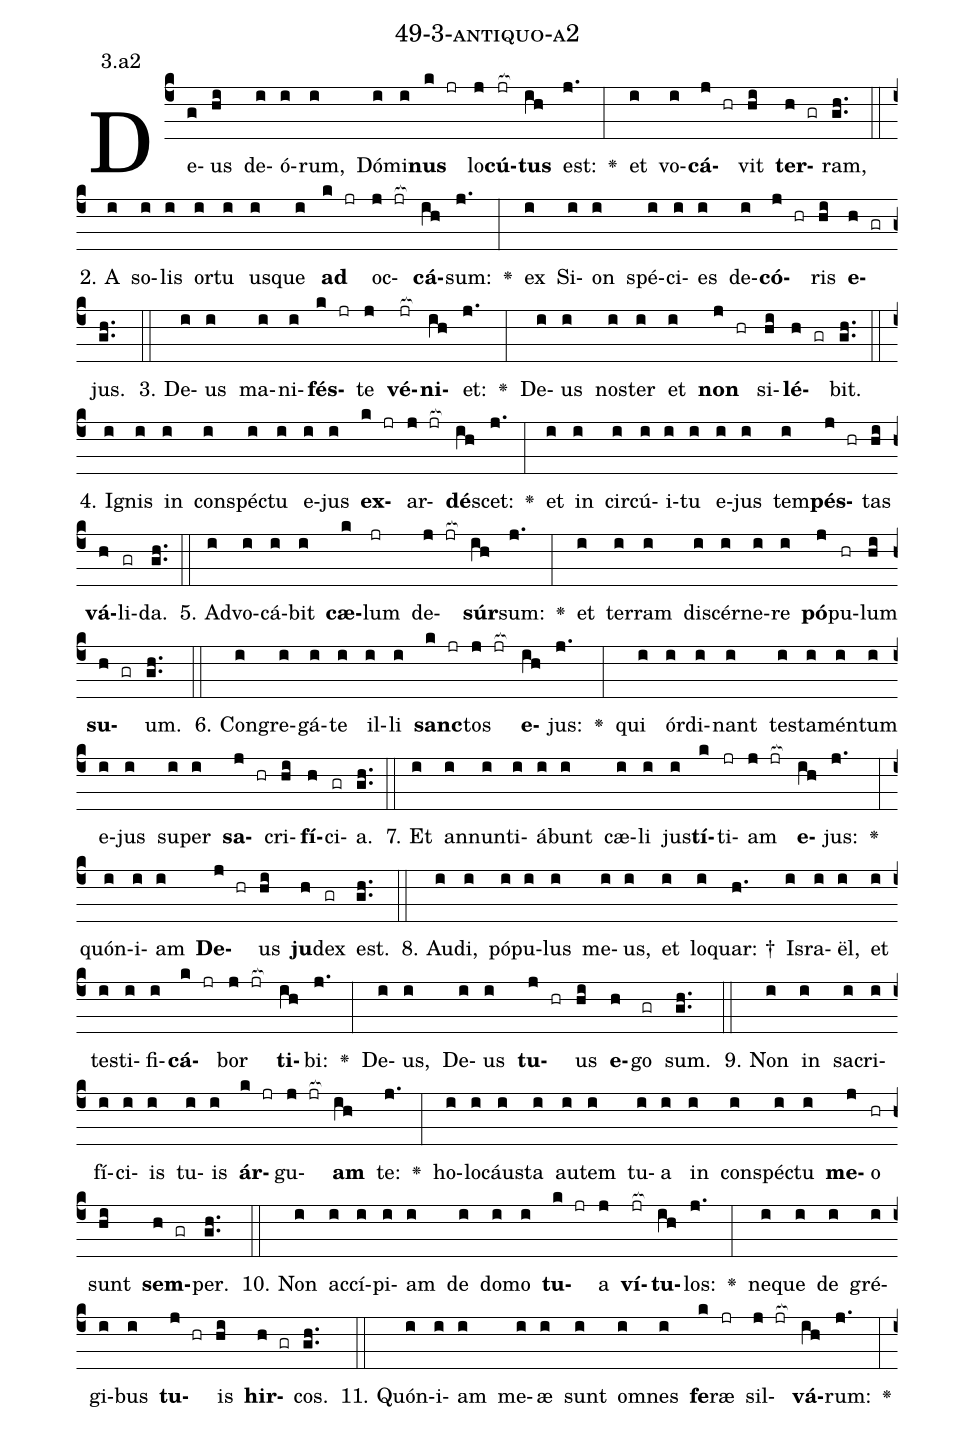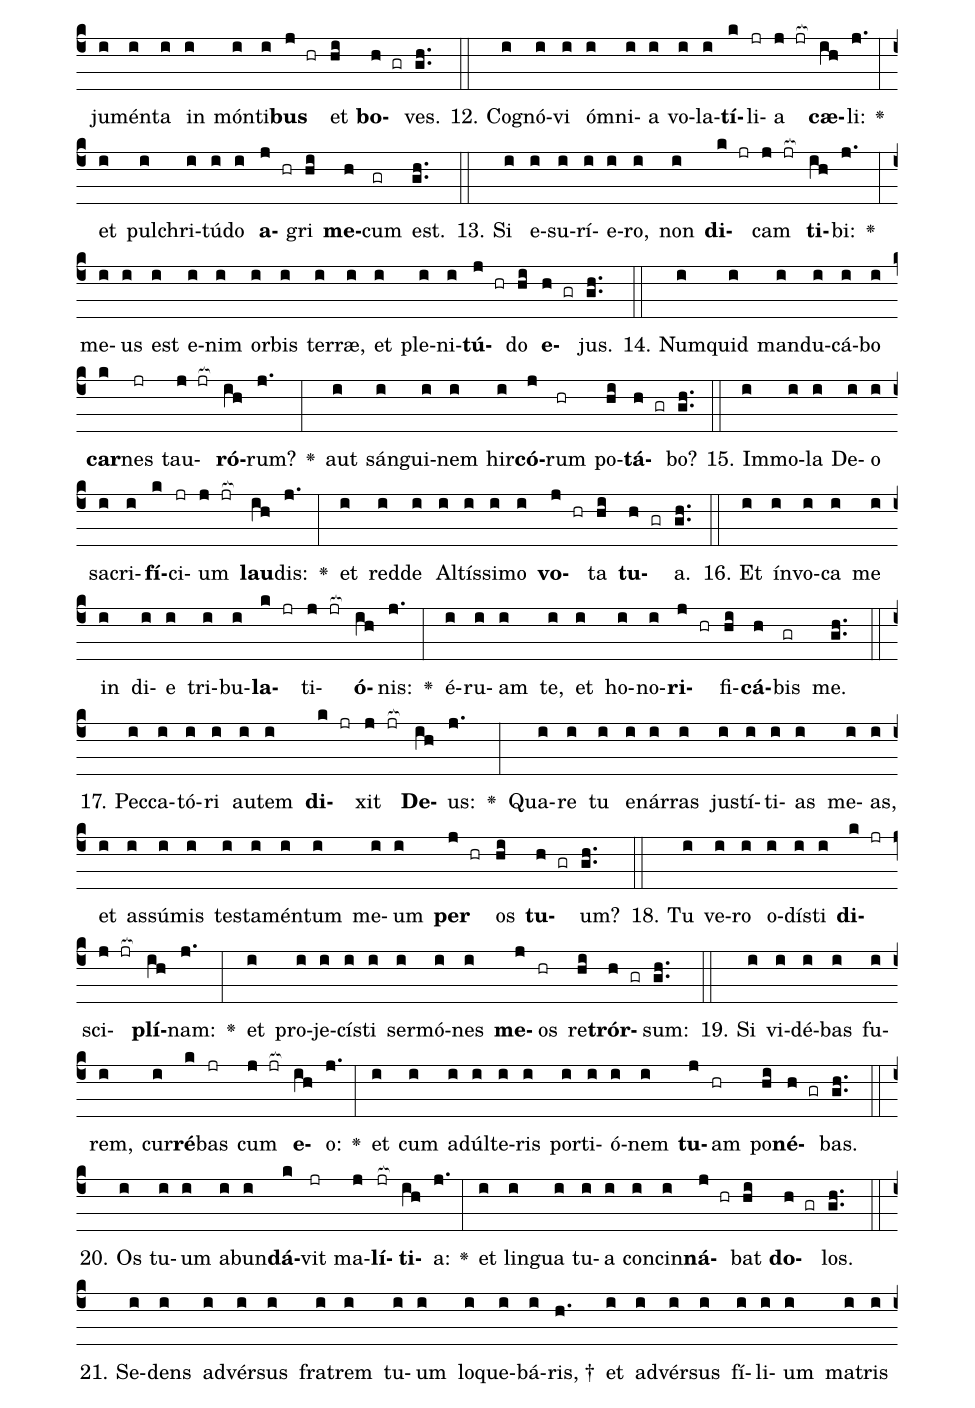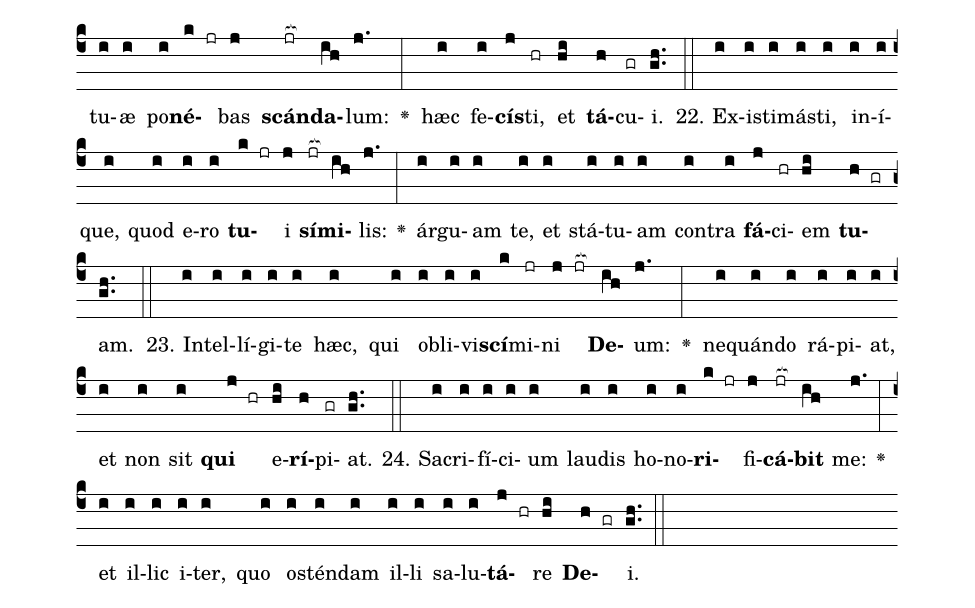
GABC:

name: 49-3-antiquo-a2;
annotation: 3.a2;
%%
(c4)De(g)us(hi) de(i)ó(i)rum,(i) Dó(i)mi(i)<b>nus</b>(k jr) lo(j)<b>cú</b>(jr[ocb:1{])<b>tus</b>(ih[ocb:0}]) est:(j.) <v>\greheightstar</v>(:) et(i) vo(i)<b>cá</b>(j hr)vit(hi) <b>ter</b>(h gr)ram,(gh..) (::)
2. A(i) so(i)lis(i) or(i)tu(i) us(i)que(i) <b>ad</b>(k jr) oc(j jr[ocb:1{])<b>cá</b>(ih[ocb:0}])sum:(j.) <v>\greheightstar</v>(:) ex(i) Si(i)on(i) spé(i)ci(i)es(i) de(i)<b>có</b>(j hr)ris(hi) <b>e</b>(h gr)jus.(gh..) (::)
3. De(i)us(i) ma(i)ni(i)<b>fés</b>(k jr)te(j) <b>vé</b>(jr[ocb:1{])<b>ni</b>(ih[ocb:0}])et:(j.) <v>\greheightstar</v>(:) De(i)us(i) nos(i)ter(i) et(i) <b>non</b>(j hr) si(hi)<b>lé</b>(h gr)bit.(gh..) (::)
4. I(i)gnis(i) in(i) con(i)spéc(i)tu(i) e(i)jus(i) <b>ex</b>(k jr)ar(j jr[ocb:1{])<b>dé</b>(ih[ocb:0}])scet:(j.) <v>\greheightstar</v>(:) et(i) in(i) cir(i)cú(i)i(i)tu(i) e(i)jus(i) tem(i)<b>pés</b>(j hr)tas(hi) <b>vá</b>(h)li(gr)da.(gh..) (::)
5. Ad(i)vo(i)cá(i)bit(i) <b>cæ</b>(k)lum(jr) de(j jr[ocb:1{])<b>súr</b>(ih[ocb:0}])sum:(j.) <v>\greheightstar</v>(:) et(i) ter(i)ram(i) di(i)scér(i)ne(i)re(i) <b>pó</b>(j)pu(hr)lum(hi) <b>su</b>(h gr)um.(gh..) (::)
6. Con(i)gre(i)gá(i)te(i) il(i)li(i) <b>sanc</b>(k jr)tos(j jr[ocb:1{]) <b>e</b>(ih[ocb:0}])jus:(j.) <v>\greheightstar</v>(:) qui(i) ór(i)di(i)nant(i) tes(i)ta(i)mén(i)tum(i) e(i)jus(i) su(i)per(i) <b>sa</b>(j hr)cri(hi)<b>fí</b>(h)ci(gr)a.(gh..) (::)
7. Et(i) an(i)nun(i)ti(i)á(i)bunt(i) cæ(i)li(i) jus(i)<b>tí</b>(k)ti(jr)am(j jr[ocb:1{]) <b>e</b>(ih[ocb:0}])jus:(j.) <v>\greheightstar</v>(:) quón(i)i(i)am(i) <b>De</b>(j hr)us(hi) <b>ju</b>(h)dex(gr) est.(gh..) (::)
8. Au(i)di,(i) pó(i)pu(i)lus(i) me(i)us,(i) et(i) lo(i)quar: †(h.) Is(i)ra(i)ël,(i) et(i) tes(i)ti(i)fi(i)<b>cá</b>(k jr)bor(j jr[ocb:1{]) <b>ti</b>(ih[ocb:0}])bi:(j.) <v>\greheightstar</v>(:) De(i)us,(i) De(i)us(i) <b>tu</b>(j hr)us(hi) <b>e</b>(h)go(gr) sum.(gh..) (::)
9. Non(i) in(i) sa(i)cri(i)fí(i)ci(i)is(i) tu(i)is(i) <b>ár</b>(k jr)gu(j jr[ocb:1{])<b>am</b>(ih[ocb:0}]) te:(j.) <v>\greheightstar</v>(:) ho(i)lo(i)cáus(i)ta(i) au(i)tem(i) tu(i)a(i) in(i) con(i)spéc(i)tu(i) <b>me</b>(j)o(hr) sunt(hi) <b>sem</b>(h gr)per.(gh..) (::)
10. Non(i) ac(i)cí(i)pi(i)am(i) de(i) do(i)mo(i) <b>tu</b>(k jr)a(j) <b>ví</b>(jr[ocb:1{])<b>tu</b>(ih[ocb:0}])los:(j.) <v>\greheightstar</v>(:) ne(i)que(i) de(i) gré(i)gi(i)bus(i) <b>tu</b>(j hr)is(hi) <b>hir</b>(h gr)cos.(gh..) (::)
11. Quón(i)i(i)am(i) me(i)æ(i) sunt(i) om(i)nes(i) <b>fe</b>(k)ræ(jr) sil(j jr[ocb:1{])<b>vá</b>(ih[ocb:0}])rum:(j.) <v>\greheightstar</v>(:) ju(i)mén(i)ta(i) in(i) món(i)ti(i)<b>bus</b>(j hr) et(hi) <b>bo</b>(h gr)ves.(gh..) (::)
12. Co(i)gnó(i)vi(i) óm(i)ni(i)a(i) vo(i)la(i)<b>tí</b>(k)li(jr)a(j jr[ocb:1{]) <b>cæ</b>(ih[ocb:0}])li:(j.) <v>\greheightstar</v>(:) et(i) pul(i)chri(i)tú(i)do(i) <b>a</b>(j hr)gri(hi) <b>me</b>(h)cum(gr) est.(gh..) (::)
13. Si(i) e(i)su(i)rí(i)e(i)ro,(i) non(i) <b>di</b>(k jr)cam(j jr[ocb:1{]) <b>ti</b>(ih[ocb:0}])bi:(j.) <v>\greheightstar</v>(:) me(i)us(i) est(i) e(i)nim(i) or(i)bis(i) ter(i)ræ,(i) et(i) ple(i)ni(i)<b>tú</b>(j hr)do(hi) <b>e</b>(h gr)jus.(gh..) (::)
14. Num(i)quid(i) man(i)du(i)cá(i)bo(i) <b>car</b>(k)nes(jr) tau(j jr[ocb:1{])<b>ró</b>(ih[ocb:0}])rum?(j.) <v>\greheightstar</v>(:) aut(i) sán(i)gui(i)nem(i) hir(i)<b>có</b>(j)rum(hr) po(hi)<b>tá</b>(h gr)bo?(gh..) (::)
15. Im(i)mo(i)la(i) De(i)o(i) sa(i)cri(i)<b>fí</b>(k)ci(jr)um(j jr[ocb:1{]) <b>lau</b>(ih[ocb:0}])dis:(j.) <v>\greheightstar</v>(:) et(i) red(i)de(i) Al(i)tís(i)si(i)mo(i) <b>vo</b>(j hr)ta(hi) <b>tu</b>(h gr)a.(gh..) (::)
16. Et(i) ín(i)vo(i)ca(i) me(i) in(i) di(i)e(i) tri(i)bu(i)<b>la</b>(k jr)ti(j jr[ocb:1{])<b>ó</b>(ih[ocb:0}])nis:(j.) <v>\greheightstar</v>(:) é(i)ru(i)am(i) te,(i) et(i) ho(i)no(i)<b>ri</b>(j hr)fi(hi)<b>cá</b>(h)bis(gr) me.(gh..) (::)
17. Pec(i)ca(i)tó(i)ri(i) au(i)tem(i) <b>di</b>(k jr)xit(j jr[ocb:1{]) <b>De</b>(ih[ocb:0}])us:(j.) <v>\greheightstar</v>(:) Qua(i)re(i) tu(i) e(i)nár(i)ras(i) jus(i)tí(i)ti(i)as(i) me(i)as,(i) et(i) as(i)sú(i)mis(i) tes(i)ta(i)mén(i)tum(i) me(i)um(i) <b>per</b>(j hr) os(hi) <b>tu</b>(h gr)um?(gh..) (::)
18. Tu(i) ve(i)ro(i) o(i)dís(i)ti(i) <b>di</b>(k jr)sci(j jr[ocb:1{])<b>plí</b>(ih[ocb:0}])nam:(j.) <v>\greheightstar</v>(:) et(i) pro(i)je(i)cís(i)ti(i) ser(i)mó(i)nes(i) <b>me</b>(j)os(hr) re(hi)<b>trór</b>(h gr)sum:(gh..) (::)
19. Si(i) vi(i)dé(i)bas(i) fu(i)rem,(i) cur(i)<b>ré</b>(k)bas(jr) cum(j jr[ocb:1{]) <b>e</b>(ih[ocb:0}])o:(j.) <v>\greheightstar</v>(:) et(i) cum(i) ad(i)úl(i)te(i)ris(i) por(i)ti(i)ó(i)nem(i) <b>tu</b>(j)am(hr) po(hi)<b>né</b>(h gr)bas.(gh..) (::)
20. Os(i) tu(i)um(i) ab(i)un(i)<b>dá</b>(k)vit(jr) ma(j)<b>lí</b>(jr[ocb:1{])<b>ti</b>(ih[ocb:0}])a:(j.) <v>\greheightstar</v>(:) et(i) lin(i)gua(i) tu(i)a(i) con(i)cin(i)<b>ná</b>(j hr)bat(hi) <b>do</b>(h gr)los.(gh..) (::)
21. Se(i)dens(i) ad(i)vér(i)sus(i) fra(i)trem(i) tu(i)um(i) lo(i)que(i)bá(i)ris, †(h.) et(i) ad(i)vér(i)sus(i) fí(i)li(i)um(i) ma(i)tris(i) tu(i)æ(i) po(i)<b>né</b>(k jr)bas(j) <b>scán</b>(jr[ocb:1{])<b>da</b>(ih[ocb:0}])lum:(j.) <v>\greheightstar</v>(:) hæc(i) fe(i)<b>cís</b>(j)ti,(hr) et(hi) <b>tá</b>(h)cu(gr)i.(gh..) (::)
22. Ex(i)is(i)ti(i)más(i)ti,(i) in(i)í(i)que,(i) quod(i) e(i)ro(i) <b>tu</b>(k jr)i(j) <b>sí</b>(jr[ocb:1{])<b>mi</b>(ih[ocb:0}])lis:(j.) <v>\greheightstar</v>(:) ár(i)gu(i)am(i) te,(i) et(i) stá(i)tu(i)am(i) con(i)tra(i) <b>fá</b>(j)ci(hr)em(hi) <b>tu</b>(h gr)am.(gh..) (::)
23. In(i)tel(i)lí(i)gi(i)te(i) hæc,(i) qui(i) ob(i)li(i)vi(i)<b>scí</b>(k)mi(jr)ni(j jr[ocb:1{]) <b>De</b>(ih[ocb:0}])um:(j.) <v>\greheightstar</v>(:) ne(i)quán(i)do(i) rá(i)pi(i)at,(i) et(i) non(i) sit(i) <b>qui</b>(j hr) e(hi)<b>rí</b>(h)pi(gr)at.(gh..) (::)
24. Sa(i)cri(i)fí(i)ci(i)um(i) lau(i)dis(i) ho(i)no(i)<b>ri</b>(k jr)fi(j)<b>cá</b>(jr[ocb:1{])<b>bit</b>(ih[ocb:0}]) me:(j.) <v>\greheightstar</v>(:) et(i) il(i)lic(i) i(i)ter,(i) quo(i) os(i)tén(i)dam(i) il(i)li(i) sa(i)lu(i)<b>tá</b>(j hr)re(hi) <b>De</b>(h gr)i.(gh..) (::)
